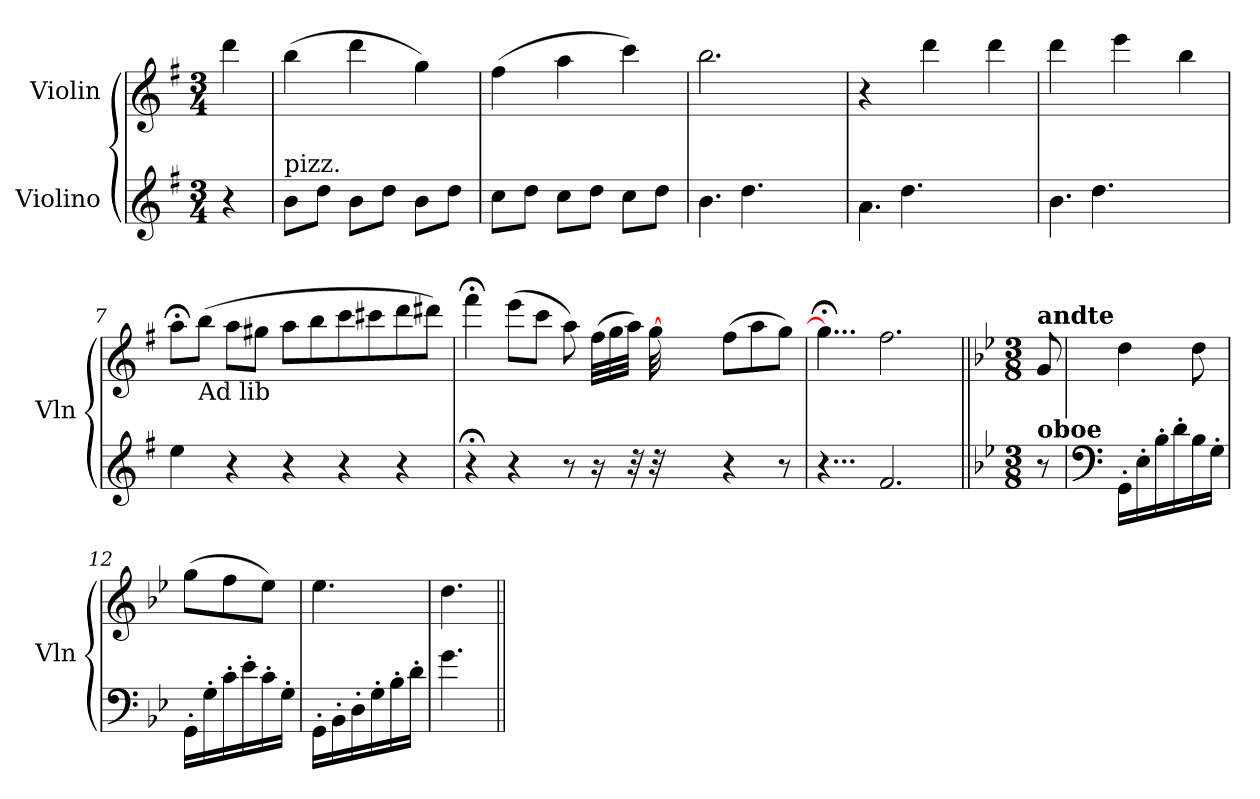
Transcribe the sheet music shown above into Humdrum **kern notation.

**kern	**kern
*part2	*part1
*staff2	*staff1
*I"Violino	*I"Violin
*I'Vln	*I'Vln
*clefG2	*clefG2
*k[f#]	*k[f#]
*M3/4	*M3/4
=1	=1
4r	4ddd\
=2	=2
!LO:TX:a:t=pizz.	!
8b\L	(>4bb\
8dd\J	.
8b\L	4ddd\
8dd\J	.
8b\L	4gg\)
8dd\J	.
=3	=3
8cc\L	(>4ff#\
8dd\J	.
8cc\L	4aa\
8dd\J	.
8cc\L	4ccc\)
8dd\J	.
=4	=4
!LO:N:vis=4.	!
8.b@@8@@\	2.bb\
.	.
!LO:N:vis=4.	!
8.dd@@8@@\	.
.	.
.	.
4.ryy	.
.	.
=5	=5
!LO:N:vis=4.	!
8.a@@8@@\	4r
.	.
!LO:N:vis=4.	!
8.dd@@8@@\	.
.	4ddd\
.	.
4.ryy	.
.	.
.	4ddd\
=6	=6
!LO:N:vis=4.	!
8.b@@8@@\	4ddd\
.	.
!LO:N:vis=4.	!
8.dd@@8@@\	.
.	4eee\
.	.
4.ryy	.
.	.
.	4bb\
!!LO:LB:g=z
=7	=7
4ee\	8aa;<\L
!	!LO:TX:b:t=Ad lib
.	(>8bb\J
4r	8aa\L
.	8gg#X\J
4r	8aa\L
.	8bb\
4r	8ccc\
.	8ccc#X\
4r	8ddd\
.	8ddd#X\J)
=8	=8
4r;<	4fff#;<\
4r	(>8eee\L
.	8ccc\J
8r	8aa\)
16r	(>32ff#\LLL
.	32gg\
32r	32aa\JJJ)
32r	[32gg\
4...ryy	4...ryy
4r	(>8ff#\L
.	8aa\
8r	8gg\J)
=9	=9
4...r	4...gg;<\]
2.f#/	2.ff#\
=10||	=10||
*k[b-e-]	*k[b-e-]
*M3/8	*M3/8
!	!LO:TX:a:B:t=andte
!LO:TX:a:B:t=oboe	!
8r	8g/
!!LO:LB:g=z
=11	=11
*clefF4	*
16GG'\LL	4dd\
16E-'\	.
16B-'\	.
16d'\	.
16B-\	8dd\
16G'\JJ	.
=12	=12
16GG'\LL	(>8gg\L
16G'\	.
16c'\	8ff\
16e-'\	.
16c'\	8ee-\J)
16G'\JJ	.
=13	=13
16GG'\LL	4.ee-\
16BB-'\	.
16D'\	.
16G'\	.
16B-'\	.
16d'\JJ	.
=14	=14
4.g\	4.dd\
=||	=||
*-	*-
